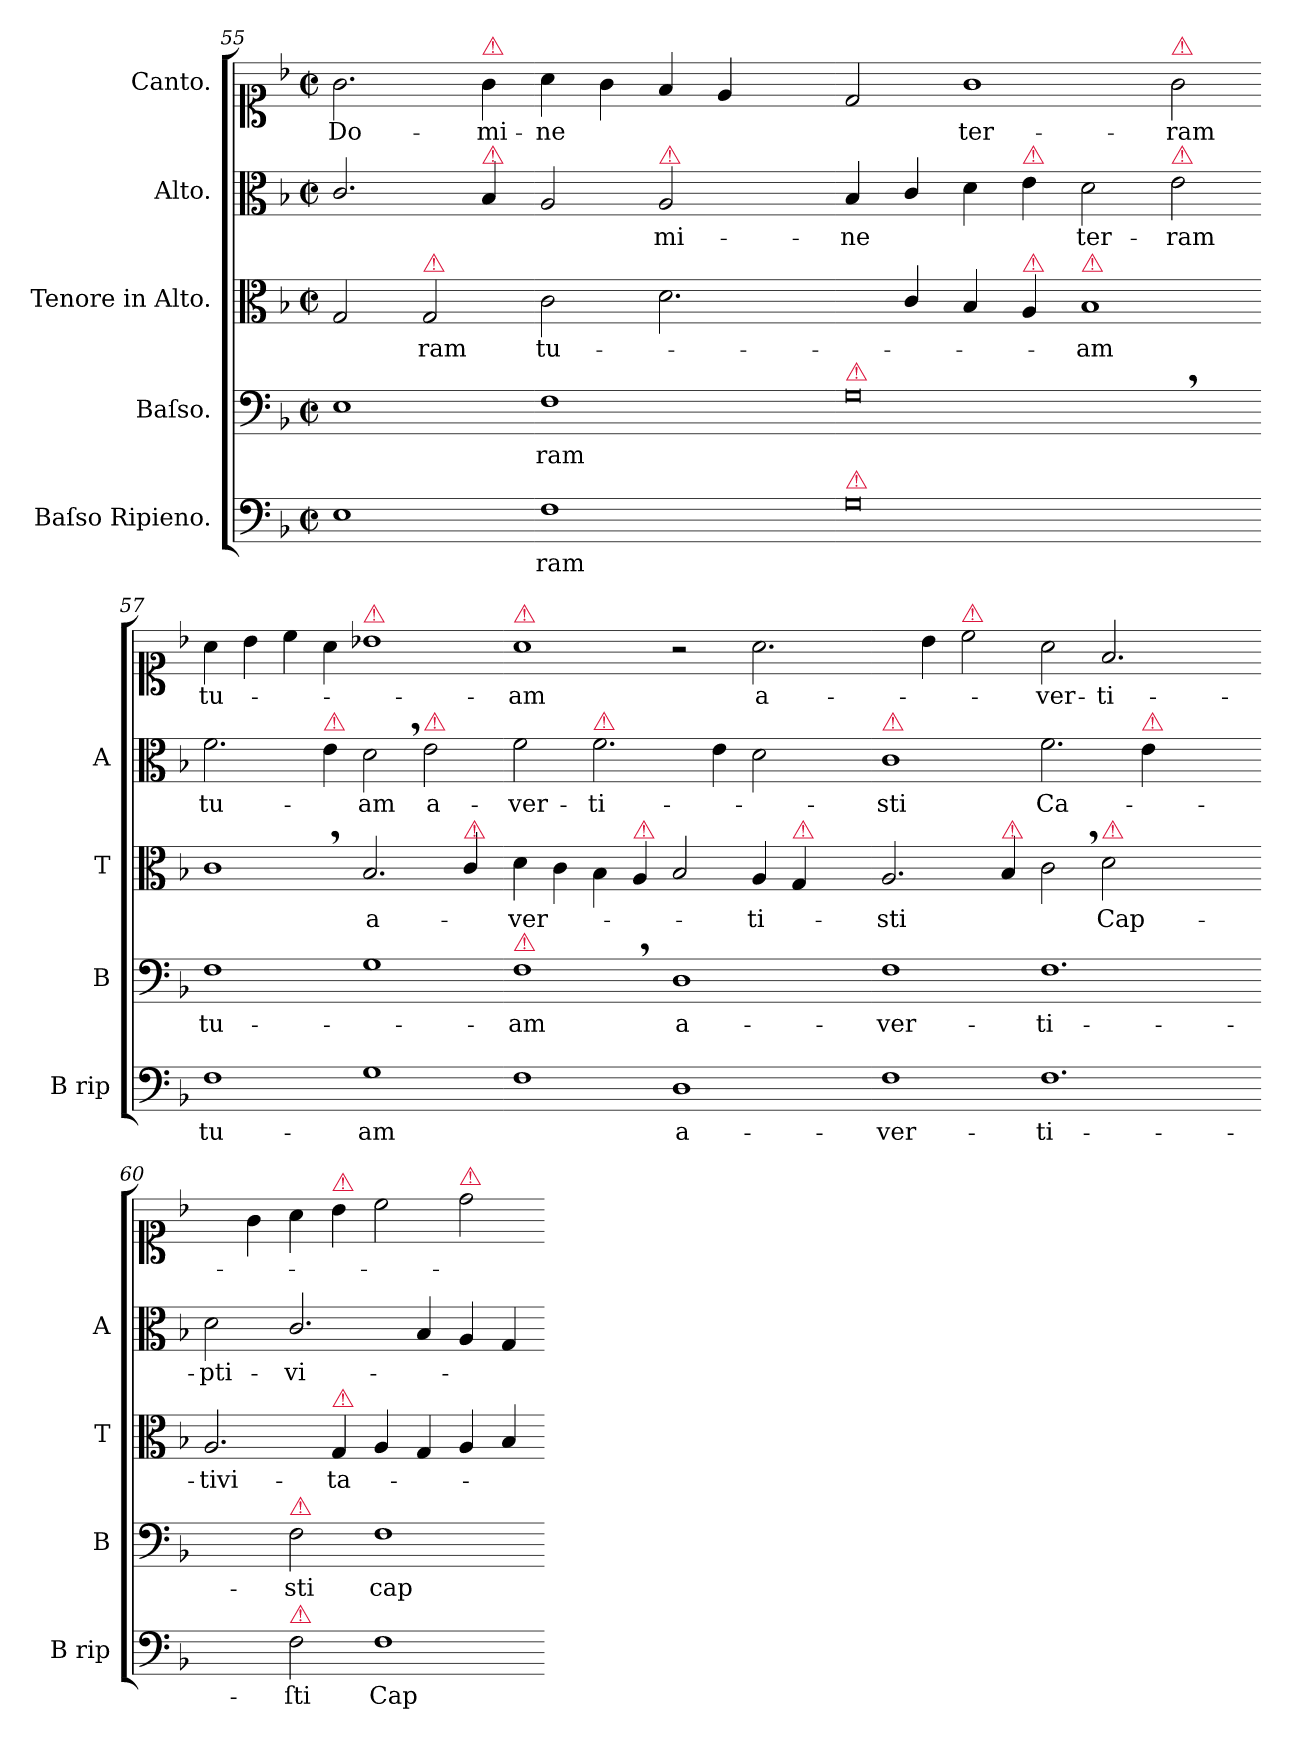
**kern	**text	**kern	**text	**kern	**text	**kern	**text	**kern	**text
*part5	*part5	*part4	*part4	*part3	*part3	*part2	*part2	*part1	*part1
*staff5	*staff5	*staff4	*staff4	*staff3	*staff3	*staff2	*staff2	*staff1	*staff1
*I"Baſso Ripieno.	*	*I"Baſso.	*	*I"Tenore in Alto.	*	*I"Alto.	*	*I"Canto.	*
*I'B rip	*	*I'B	*	*I'T	*	*I'A	*	*	*
*clefF4	*	*clefF4	*	*clefC3	*	*clefC3	*	*clefC1	*
*k[b-]	*	*k[b-]	*	*k[b-]	*	*k[b-]	*	*k[b-]	*
*M2/2	*	*M2/2	*	*M2/2	*	*M2/2	*	*M2/2	*
*met(c|)	*	*met(c|)	*	*met(c|)	*	*met(c|)	*	*met(c|)	*
=55	=55	=55	=55	=55	=55	=55	=55	=55	=55
1E	.	1E	.	2G/	.	2.c/	.	2.g\	Do-
!	!	!	!	!LO:TX:a:color=crimson:t=⚠	!	!	!	!	!
.	.	.	.	2G/	-ram	.	.	.	.
!	!	!	!	!	!	!	!	!LO:TX:a:color=crimson:t=⚠	!
!	!	!	!	!	!	!LO:TX:a:color=crimson:t=⚠	!	!	!
.	.	.	.	.	.	4B-/	.	4g\	-mi-
1F	-ram	1F	-ram	2c\	tu-	2A/	.	4a\	-ne
.	.	.	.	.	.	.	.	4g\	.
!	!	!	!	!	!	!LO:TX:a:color=crimson:t=⚠	!	!	!
.	.	.	.	2.d\	.	2A/	-mi-	4f/	.
.	.	.	.	.	.	.	.	4e/	.
4ryy	.	4ryy	.	.	.	4ryy	.	4ryy	.
=56-	=56-	=56-	=56-	=56-	=56-	=56-	=56-	=56-	=56-
!	!	!LO:TX:a:color=crimson:t=⚠	!	!	!	!	!	!	!
!LO:TX:a:color=crimson:t=⚠	!	!	!	!	!	!	!	!	!
0G	.	0G,	.	4ryy	.	4B-/	-ne	2d/	.
.	.	.	.	4c/	.	4c/	.	.	.
.	.	.	.	4B-/	.	4d\	.	1g\	ter-
!	!	!	!	!	!	!LO:TX:a:color=crimson:t=⚠	!	!	!
!	!	!	!	!LO:TX:a:color=crimson:t=⚠	!	!	!	!	!
.	.	.	.	4A/	.	4e\	.	.	.
!	!	!	!	!LO:TX:a:color=crimson:t=⚠	!	!	!	!	!
.	.	.	.	1B-	-am	2d\	ter-	.	.
!	!	!	!	!	!	!	!	!LO:TX:a:color=crimson:t=⚠	!
!	!	!	!	!	!	!LO:TX:a:color=crimson:t=⚠	!	!	!
.	.	.	.	.	.	2e\	-ram	2g\	-ram
=57-	=57-	=57-	=57-	=57-	=57-	=57-	=57-	=57-	=57-
1F	tu-	1F	tu-	1c,	.	2.f\	tu-	4a\	tu-
.	.	.	.	.	.	.	.	4b-\	.
.	.	.	.	.	.	.	.	4cc\	.
!	!	!	!	!	!	!LO:TX:a:color=crimson:t=⚠	!	!	!
.	.	.	.	.	.	4e\	.	4a\	.
!	!	!	!	!	!	!	!	!LO:TX:a:color=crimson:t=⚠	!
1G	-am	1G	.	2.B-/	a-	2d,\	-am	1b-X	.
!	!	!	!	!	!	!LO:TX:a:color=crimson:t=⚠	!	!	!
.	.	.	.	.	.	2e\	a-	.	.
!	!	!	!	!LO:TX:a:color=crimson:t=⚠	!	!	!	!	!
.	.	.	.	4c/	.	.	.	.	.
=58-	=58-	=58-	=58-	=58-	=58-	=58-	=58-	=58-	=58-
!	!	!	!	!	!	!	!	!LO:TX:a:color=crimson:t=⚠	!
!	!	!LO:TX:a:color=crimson:t=⚠	!	!	!	!	!	!	!
1F	.	1F,	-am	4d\	-ver-	2f\	-ver-	1a	-am
.	.	.	.	4c\	.	.	.	.	.
!	!	!	!	!	!	!LO:TX:a:color=crimson:t=⚠	!	!	!
.	.	.	.	4B-\	.	2.f\	-ti-	.	.
!	!	!	!	!LO:TX:a:color=crimson:t=⚠	!	!	!	!	!
.	.	.	.	4A/	.	.	.	.	.
1D	a-	1D	a-	2B-/	.	.	.	2r	.
.	.	.	.	.	.	4e\	.	.	.
.	.	.	.	4A/	-ti-	2d\	.	2.a\	a-
!	!	!	!	!LO:TX:a:color=crimson:t=⚠	!	!	!	!	!
.	.	.	.	4G/	.	.	.	.	.
4ryy	.	4ryy	.	4ryy	.	4ryy	.	.	.
=59-	=59-	=59-	=59-	=59-	=59-	=59-	=59-	=59-	=59-
!	!	!	!	!	!	!LO:TX:a:color=crimson:t=⚠	!	!	!
1F	-ver-	1F	-ver-	2.A/	-sti	1c	-sti	4ryy	.
.	.	.	.	.	.	.	.	4b-\	.
!	!	!	!	!	!	!	!	!LO:TX:a:color=crimson:t=⚠	!
.	.	.	.	.	.	.	.	2cc\	.
!	!	!	!	!LO:TX:a:color=crimson:t=⚠	!	!	!	!	!
.	.	.	.	4B-/	.	.	.	.	.
1.F	-ti-	1.F	-ti-	2c,\	.	2.f\	Ca-	2a\	-ver-
!	!	!	!	!LO:TX:a:color=crimson:t=⚠	!	!	!	!	!
.	.	.	.	2d\	Cap-	.	.	2.f/	-ti-
!	!	!	!	!	!	!LO:TX:a:color=crimson:t=⚠	!	!	!
.	.	.	.	.	.	4e\	.	.	.
.	.	.	.	2ryy	.	2ryy	.	.	.
.	.	.	.	.	.	.	.	4ryy	.
=60-	=60-	=60-	=60-	=60-	=60-	=60-	=60-	=60-	=60-
2ryy	.	2ryy	.	2.A/	-tivi-	2d\	-pti-	4ryy	.
.	.	.	.	.	.	.	.	4g\	.
!	!	!LO:TX:a:color=crimson:t=⚠	!	!	!	!	!	!	!
!LO:TX:a:color=crimson:t=⚠	!	!	!	!	!	!	!	!	!
2F\	-ſti	2F\	-sti	.	.	2.c/	-vi-	4a\	.
!	!	!	!	!	!	!	!	!LO:TX:a:color=crimson:t=⚠	!
!	!	!	!	!LO:TX:a:color=crimson:t=⚠	!	!	!	!	!
.	.	.	.	4G/	-ta-	.	.	4b-\	.
1F	Cap-	1F	cap-	4A/	.	.	.	2cc\	.
.	.	.	.	4G/	.	4B-/	.	.	.
!	!	!	!	!	!	!	!	!LO:TX:a:color=crimson:t=⚠	!
.	.	.	.	4A/	.	4A/	.	2dd\	.
.	.	.	.	4B-/	.	4G/	.	.	.
=-	=-	=-	=-	=-	=-	=-	=-	=-	=-
*-	*-	*-	*-	*-	*-	*-	*-	*-	*-
